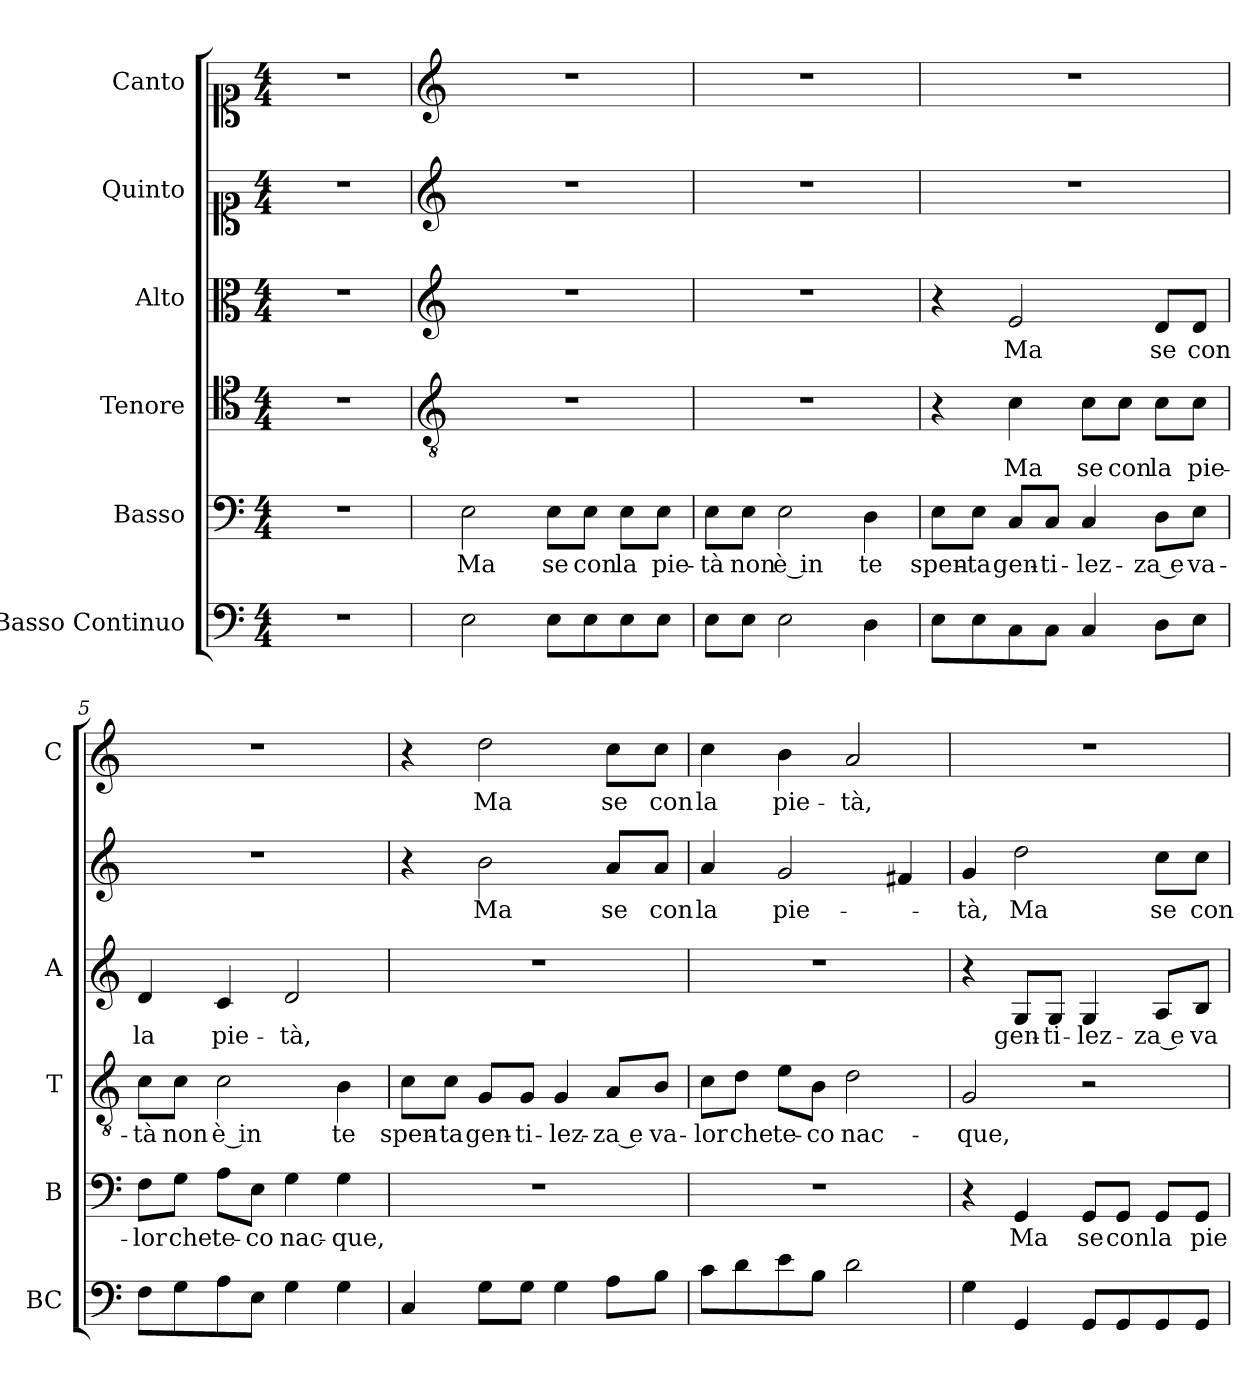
**kern	**kern	**text	**kern	**text	**kern	**text	**kern	**text	**kern	**text
*part6	*part5	*part5	*part4	*part4	*part3	*part3	*part2	*part2	*part1	*part1
*staff6	*staff5	*staff5	*staff4	*staff4	*staff3	*staff3	*staff2	*staff2	*staff1	*staff1
*I"Basso Continuo	*I"Basso	*	*I"Tenore	*	*I"Alto	*	*I"Quinto	*	*I"Canto	*
*I'BC	*I'B	*	*I'T	*	*I'A	*	*	*	*I'C	*
*clefF4	*clefF4	*	*clefC4	*	*clefC3	*	*clefC1	*	*clefC1	*
*k[]	*k[]	*	*k[]	*	*k[]	*	*k[]	*	*k[]	*
*C:	*C:	*	*C:	*	*C:	*	*C:	*	*C:	*
*M4/4	*M4/4	*	*M4/4	*	*M4/4	*	*M4/4	*	*M4/4	*
=1	=1	=1	=1	=1	=1	=1	=1	=1	=1	=1
1r	1r	.	1r	.	1r	.	1r	.	1r	.
=2	=2	=2	=2	=2	=2	=2	=2	=2	=2	=2
*	*	*	*clefGv2	*	*clefG2	*	*clefG2	*	*clefG2	*
!	!	!LO:LY:b	!	!	!	!	!	!	!	!
2E\	2E\	Ma	1r	.	1r	.	1r	.	1r	.
!	!	!LO:LY:b	!	!	!	!	!	!	!	!
8E\L	8E\L	se	.	.	.	.	.	.	.	.
!	!	!LO:LY:b	!	!	!	!	!	!	!	!
8E\	8E\J	con	.	.	.	.	.	.	.	.
!	!	!LO:LY:b	!	!	!	!	!	!	!	!
8E\	8E\L	la	.	.	.	.	.	.	.	.
!	!	!LO:LY:b	!	!	!	!	!	!	!	!
8E\J	8E\J	pie-	.	.	.	.	.	.	.	.
=3	=3	=3	=3	=3	=3	=3	=3	=3	=3	=3
!	!	!LO:LY:b	!	!	!	!	!	!	!	!
8E\L	8E\L	-tà	1r	.	1r	.	1r	.	1r	.
!	!	!LO:LY:b	!	!	!	!	!	!	!	!
8E\J	8E\J	non	.	.	.	.	.	.	.	.
!	!	!LO:LY:b	!	!	!	!	!	!	!	!
2E\	2E\	è in	.	.	.	.	.	.	.	.
!	!	!LO:LY:b	!	!	!	!	!	!	!	!
4D\	4D\	te	.	.	.	.	.	.	.	.
=4	=4	=4	=4	=4	=4	=4	=4	=4	=4	=4
!	!	!LO:LY:b	!	!	!	!	!	!	!	!
8E\L	8E\L	spen-	4r	.	4r	.	1r	.	1r	.
!	!	!LO:LY:b	!	!	!	!	!	!	!	!
8E\	8E\J	-ta	.	.	.	.	.	.	.	.
!	!	!LO:LY:b	!	!LO:LY:b	!	!LO:LY:b	!	!	!	!
8C\	8C/L	gen-	4c\	Ma	2e/	Ma	.	.	.	.
!	!	!LO:LY:b	!	!	!	!	!	!	!	!
8C\J	8C/J	-ti-	.	.	.	.	.	.	.	.
!	!	!LO:LY:b	!	!LO:LY:b	!	!	!	!	!	!
4C/	4C/	-lez-	8c\L	se	.	.	.	.	.	.
!	!	!	!	!LO:LY:b	!	!	!	!	!	!
.	.	.	8c\J	con	.	.	.	.	.	.
!	!	!LO:LY:b	!	!LO:LY:b	!	!LO:LY:b	!	!	!	!
8D\L	8D\L	-za e	8c\L	la	8d/L	se	.	.	.	.
!	!	!LO:LY:b	!	!LO:LY:b	!	!LO:LY:b	!	!	!	!
8E\J	8E\J	va-	8c\J	pie-	8d/J	con	.	.	.	.
=5	=5	=5	=5	=5	=5	=5	=5	=5	=5	=5
!	!	!LO:LY:b	!	!LO:LY:b	!	!LO:LY:b	!	!	!	!
8F\L	8F\L	-lor	8c\L	-tà	4d/	la	1r	.	1r	.
!	!	!LO:LY:b	!	!LO:LY:b	!	!	!	!	!	!
8G\	8G\J	che	8c\J	non	.	.	.	.	.	.
!	!	!LO:LY:b	!	!LO:LY:b	!	!LO:LY:b	!	!	!	!
8A\	8A\L	te-	2c\	è in	4c/	pie-	.	.	.	.
!	!	!LO:LY:b	!	!	!	!	!	!	!	!
8E\J	8E\J	-co	.	.	.	.	.	.	.	.
!	!	!LO:LY:b	!	!	!	!LO:LY:b	!	!	!	!
4G\	4G\	nac-	.	.	2d/	-tà,	.	.	.	.
!	!	!LO:LY:b	!	!LO:LY:b	!	!	!	!	!	!
4G\	4G\	-que,	4B\	te	.	.	.	.	.	.
=6	=6	=6	=6	=6	=6	=6	=6	=6	=6	=6
!	!	!	!	!LO:LY:b	!	!	!	!	!	!
4C/	1r	.	8c\L	spen-	1r	.	4r	.	4r	.
!	!	!	!	!LO:LY:b	!	!	!	!	!	!
.	.	.	8c\J	-ta	.	.	.	.	.	.
!	!	!	!	!LO:LY:b	!	!	!	!LO:LY:b	!	!LO:LY:b
8G\L	.	.	8G/L	gen-	.	.	2b\	Ma	2dd\	Ma
!	!	!	!	!LO:LY:b	!	!	!	!	!	!
8G\J	.	.	8G/J	-ti-	.	.	.	.	.	.
!	!	!	!	!LO:LY:b	!	!	!	!	!	!
4G\	.	.	4G/	-lez-	.	.	.	.	.	.
!	!	!	!	!LO:LY:b	!	!	!	!LO:LY:b	!	!LO:LY:b
8A\L	.	.	8A/L	-za e	.	.	8a/L	se	8cc\L	se
!	!	!	!	!LO:LY:b	!	!	!	!LO:LY:b	!	!LO:LY:b
8B\J	.	.	8B/J	va-	.	.	8a/J	con	8cc\J	con
!!LO:LB:g=z
=7	=7	=7	=7	=7	=7	=7	=7	=7	=7	=7
!	!	!	!	!LO:LY:b	!	!	!	!LO:LY:b	!	!LO:LY:b
8c\L	1r	.	8c\L	-lor	1r	.	4a/	la	4cc\	la
!	!	!	!	!LO:LY:b	!	!	!	!	!	!
8d\	.	.	8d\J	che	.	.	.	.	.	.
!	!	!	!	!LO:LY:b	!	!	!	!LO:LY:b	!	!LO:LY:b
8e\	.	.	8e\L	te-	.	.	2g/	pie-	4b\	pie-
!	!	!	!	!LO:LY:b	!	!	!	!	!	!
8B\J	.	.	8B\J	-co	.	.	.	.	.	.
!	!	!	!	!LO:LY:b	!	!	!	!	!	!LO:LY:b
2d\	.	.	2d\	nac-	.	.	.	.	2a/	-tà,
.	.	.	.	.	.	.	4f#X/	.	.	.
=8	=8	=8	=8	=8	=8	=8	=8	=8	=8	=8
!	!	!	!	!LO:LY:b	!	!	!	!LO:LY:b	!	!
4G\	4r	.	2G/	-que,	4r	.	4g/	-tà,	1r	.
!	!	!LO:LY:b	!	!	!	!LO:LY:b	!	!LO:LY:b	!	!
4GG/	4GG/	Ma	.	.	8G/L	gen-	2dd\	Ma	.	.
!	!	!	!	!	!	!LO:LY:b	!	!	!	!
.	.	.	.	.	8G/J	-ti-	.	.	.	.
!	!	!LO:LY:b	!	!	!	!LO:LY:b	!	!	!	!
8GG/L	8GG/L	se	2r	.	4G/	-lez-	.	.	.	.
!	!	!LO:LY:b	!	!	!	!	!	!	!	!
8GG/	8GG/J	con	.	.	.	.	.	.	.	.
!	!	!LO:LY:b	!	!	!	!LO:LY:b	!	!LO:LY:b	!	!
8GG/	8GG/L	la	.	.	8A/L	-za e	8cc\L	se	.	.
!	!	!LO:LY:b	!	!	!	!LO:LY:b	!	!LO:LY:b	!	!
8GG/J	8GG/J	pie-	.	.	8B/J	va-	8cc\J	con	.	.
=	=	=	=	=	=	=	=	=	=	=
*-	*-	*-	*-	*-	*-	*-	*-	*-	*-	*-
